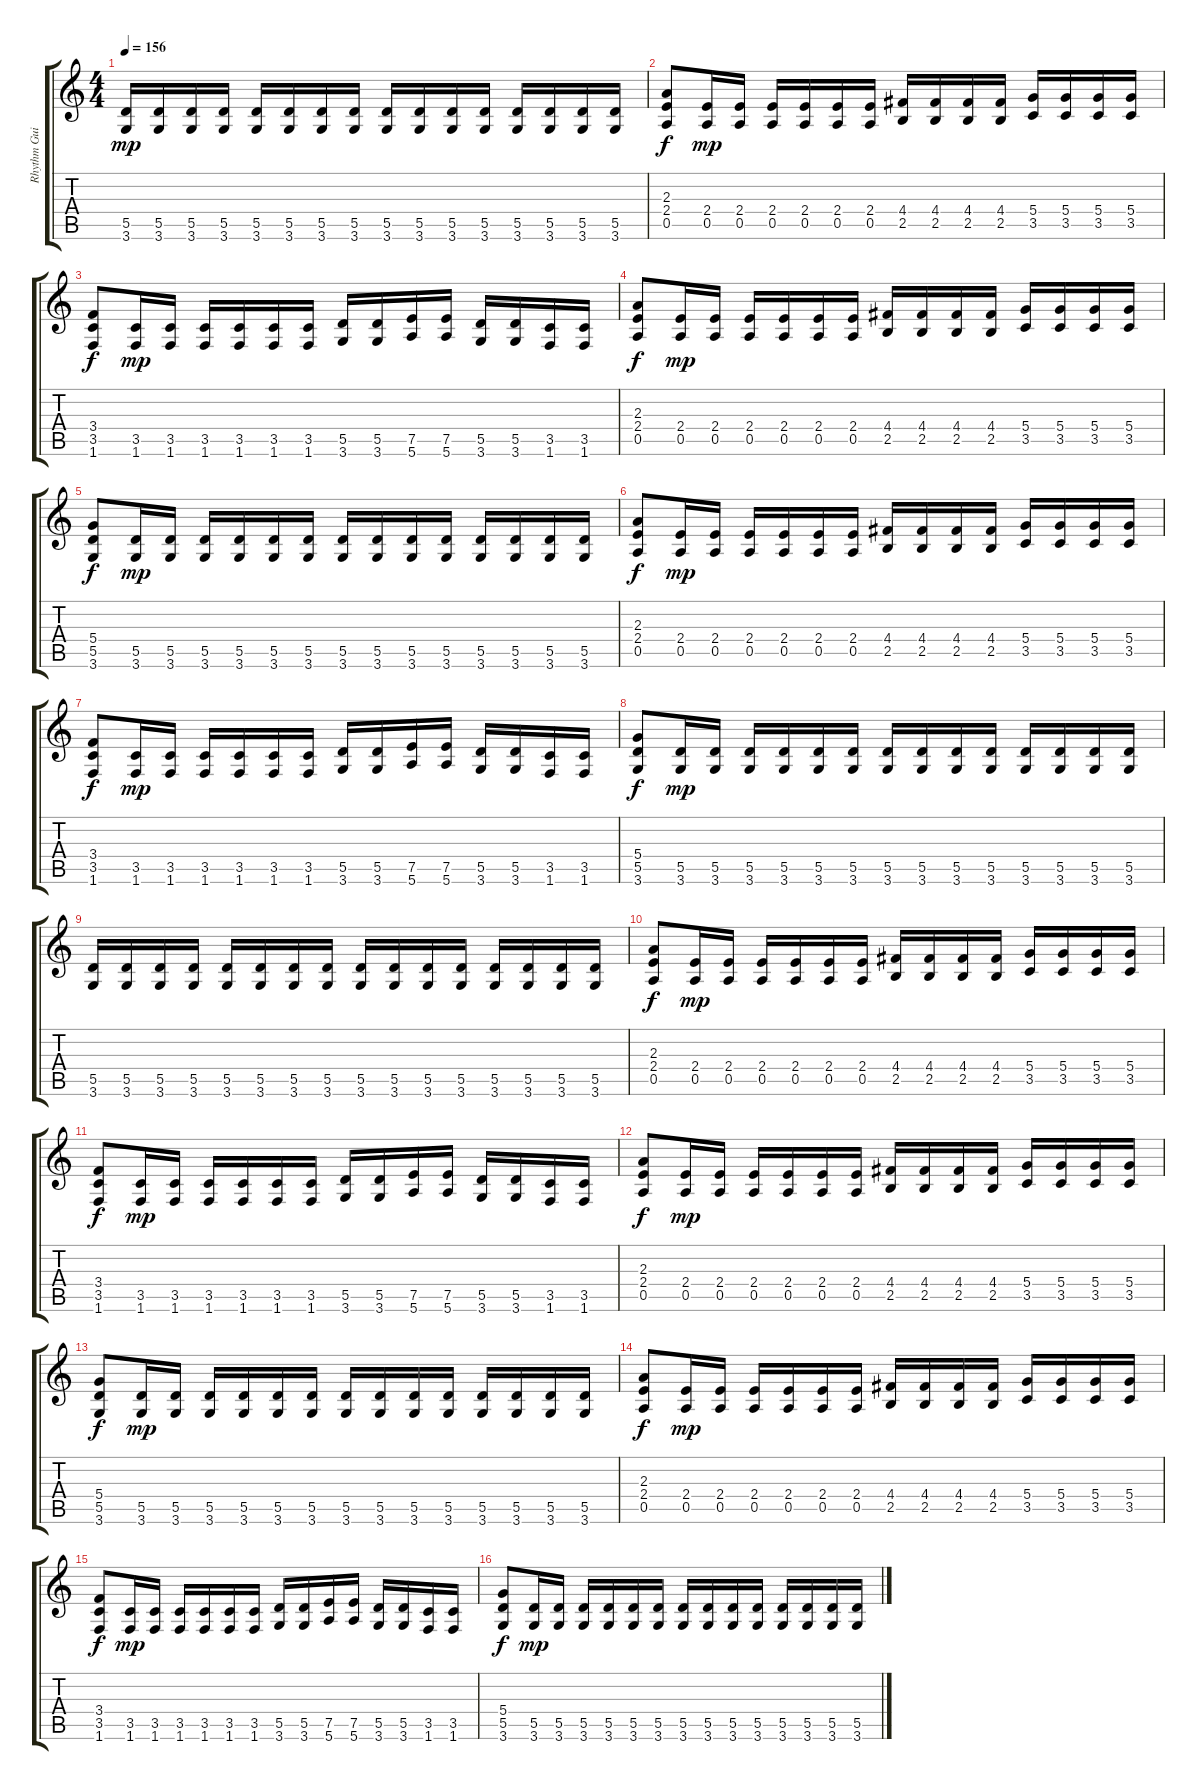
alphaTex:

\track ("Rhythm Guitar" "Rhythm Gui") {instrument distortionguitar}
\staff {score tabs}
\tuning (E4 B3 G3 D3 A2 E2) {hide}
\ts (4 4)
\tempo 156
\clef g2
\ks c
(5.5 3.6).16{dy mp} (5.5 3.6).16 (5.5 3.6).16 (5.5 3.6).16 (5.5 3.6).16 (5.5 3.6).16 (5.5 3.6).16 (5.5 3.6).16 (5.5 3.6).16 (5.5 3.6).16 (5.5 3.6).16 (5.5 3.6).16 (5.5 3.6).16 (5.5 3.6).16 (5.5 3.6).16 (5.5 3.6).16 |
(2.3 2.4 0.5).8{dy f} (2.4 0.5).16{dy mp} (2.4 0.5).16 (2.4 0.5).16 (2.4 0.5).16 (2.4 0.5).16 (2.4 0.5).16 (4.4 2.5).16 (4.4 2.5).16 (4.4 2.5).16 (4.4 2.5).16 (5.4 3.5).16 (5.4 3.5).16 (5.4 3.5).16 (5.4 3.5).16 |
(3.4 3.5 1.6).8{dy f} (3.5 1.6).16{dy mp} (3.5 1.6).16 (3.5 1.6).16 (3.5 1.6).16 (3.5 1.6).16 (3.5 1.6).16 (5.5 3.6).16 (5.5 3.6).16 (7.5 5.6).16 (7.5 5.6).16 (5.5 3.6).16 (5.5 3.6).16 (3.5 1.6).16 (3.5 1.6).16 |
(2.3 2.4 0.5).8{dy f} (2.4 0.5).16{dy mp} (2.4 0.5).16 (2.4 0.5).16 (2.4 0.5).16 (2.4 0.5).16 (2.4 0.5).16 (4.4 2.5).16 (4.4 2.5).16 (4.4 2.5).16 (4.4 2.5).16 (5.4 3.5).16 (5.4 3.5).16 (5.4 3.5).16 (5.4 3.5).16 |
(5.4 5.5 3.6).8{dy f} (5.5 3.6).16{dy mp} (5.5 3.6).16 (5.5 3.6).16 (5.5 3.6).16 (5.5 3.6).16 (5.5 3.6).16 (5.5 3.6).16 (5.5 3.6).16 (5.5 3.6).16 (5.5 3.6).16 (5.5 3.6).16 (5.5 3.6).16 (5.5 3.6).16 (5.5 3.6).16 |
(2.3 2.4 0.5).8{dy f} (2.4 0.5).16{dy mp} (2.4 0.5).16 (2.4 0.5).16 (2.4 0.5).16 (2.4 0.5).16 (2.4 0.5).16 (4.4 2.5).16 (4.4 2.5).16 (4.4 2.5).16 (4.4 2.5).16 (5.4 3.5).16 (5.4 3.5).16 (5.4 3.5).16 (5.4 3.5).16 |
(3.4 3.5 1.6).8{dy f} (3.5 1.6).16{dy mp} (3.5 1.6).16 (3.5 1.6).16 (3.5 1.6).16 (3.5 1.6).16 (3.5 1.6).16 (5.5 3.6).16 (5.5 3.6).16 (7.5 5.6).16 (7.5 5.6).16 (5.5 3.6).16 (5.5 3.6).16 (3.5 1.6).16 (3.5 1.6).16 |
(5.4 5.5 3.6).8{dy f} (5.5 3.6).16{dy mp} (5.5 3.6).16 (5.5 3.6).16 (5.5 3.6).16 (5.5 3.6).16 (5.5 3.6).16 (5.5 3.6).16 (5.5 3.6).16 (5.5 3.6).16 (5.5 3.6).16 (5.5 3.6).16 (5.5 3.6).16 (5.5 3.6).16 (5.5 3.6).16 |
(5.5 3.6).16 (5.5 3.6).16 (5.5 3.6).16 (5.5 3.6).16 (5.5 3.6).16 (5.5 3.6).16 (5.5 3.6).16 (5.5 3.6).16 (5.5 3.6).16 (5.5 3.6).16 (5.5 3.6).16 (5.5 3.6).16 (5.5 3.6).16 (5.5 3.6).16 (5.5 3.6).16 (5.5 3.6).16 |
(2.3 2.4 0.5).8{dy f} (2.4 0.5).16{dy mp} (2.4 0.5).16 (2.4 0.5).16 (2.4 0.5).16 (2.4 0.5).16 (2.4 0.5).16 (4.4 2.5).16 (4.4 2.5).16 (4.4 2.5).16 (4.4 2.5).16 (5.4 3.5).16 (5.4 3.5).16 (5.4 3.5).16 (5.4 3.5).16 |
(3.4 3.5 1.6).8{dy f} (3.5 1.6).16{dy mp} (3.5 1.6).16 (3.5 1.6).16 (3.5 1.6).16 (3.5 1.6).16 (3.5 1.6).16 (5.5 3.6).16 (5.5 3.6).16 (7.5 5.6).16 (7.5 5.6).16 (5.5 3.6).16 (5.5 3.6).16 (3.5 1.6).16 (3.5 1.6).16 |
(2.3 2.4 0.5).8{dy f} (2.4 0.5).16{dy mp} (2.4 0.5).16 (2.4 0.5).16 (2.4 0.5).16 (2.4 0.5).16 (2.4 0.5).16 (4.4 2.5).16 (4.4 2.5).16 (4.4 2.5).16 (4.4 2.5).16 (5.4 3.5).16 (5.4 3.5).16 (5.4 3.5).16 (5.4 3.5).16 |
(5.4 5.5 3.6).8{dy f} (5.5 3.6).16{dy mp} (5.5 3.6).16 (5.5 3.6).16 (5.5 3.6).16 (5.5 3.6).16 (5.5 3.6).16 (5.5 3.6).16 (5.5 3.6).16 (5.5 3.6).16 (5.5 3.6).16 (5.5 3.6).16 (5.5 3.6).16 (5.5 3.6).16 (5.5 3.6).16 |
(2.3 2.4 0.5).8{dy f} (2.4 0.5).16{dy mp} (2.4 0.5).16 (2.4 0.5).16 (2.4 0.5).16 (2.4 0.5).16 (2.4 0.5).16 (4.4 2.5).16 (4.4 2.5).16 (4.4 2.5).16 (4.4 2.5).16 (5.4 3.5).16 (5.4 3.5).16 (5.4 3.5).16 (5.4 3.5).16 |
(3.4 3.5 1.6).8{dy f} (3.5 1.6).16{dy mp} (3.5 1.6).16 (3.5 1.6).16 (3.5 1.6).16 (3.5 1.6).16 (3.5 1.6).16 (5.5 3.6).16 (5.5 3.6).16 (7.5 5.6).16 (7.5 5.6).16 (5.5 3.6).16 (5.5 3.6).16 (3.5 1.6).16 (3.5 1.6).16 |
(5.4 5.5 3.6).8{dy f} (5.5 3.6).16{dy mp} (5.5 3.6).16 (5.5 3.6).16 (5.5 3.6).16 (5.5 3.6).16 (5.5 3.6).16 (5.5 3.6).16 (5.5 3.6).16 (5.5 3.6).16 (5.5 3.6).16 (5.5 3.6).16 (5.5 3.6).16 (5.5 3.6).16 (5.5 3.6).16
